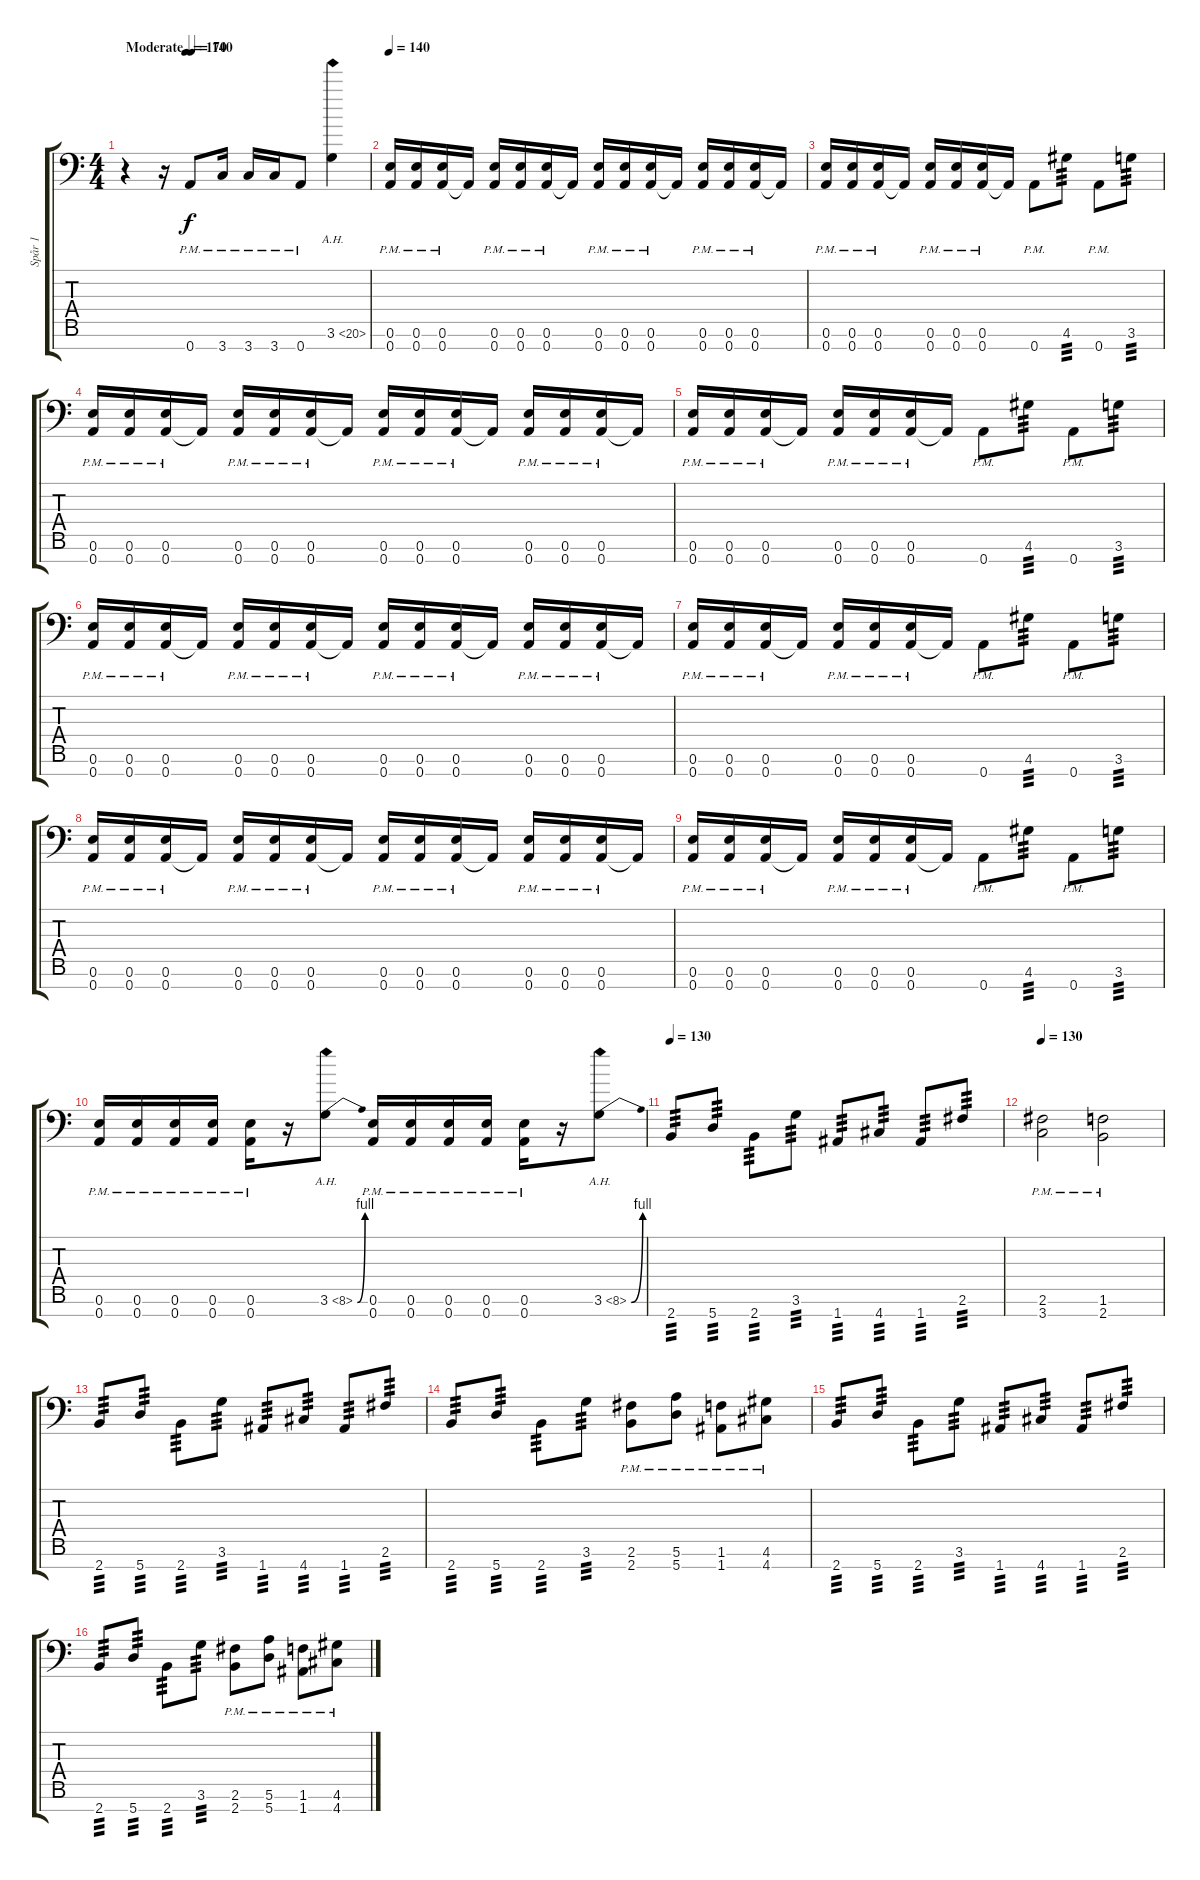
\track ("Spår 1" "Spår 1") {instrument distortionguitar}
\staff {score tabs}
\tuning (E4 B3 G3 D3 A2 E2 A1) {hide}
\ts (4 4)
\tempo (140 "Moderate")
\tempo 180
\tempo (170 0.25)
\tempo (140 "Moderate")
\clef f4
\ks c
r.4{dy f instrument distortionguitar} r.16 0.7{pm}.8 3.7{pm}.16 3.7{pm}.16 3.7{pm}.16 0.7{pm}.8 3.6{ah 17}.4 |
\tempo 140
(0.6{pm} 0.7{pm}).16 (0.6{pm} 0.7{pm}).16 (0.6{pm} 0.7{pm}).16 0.7{t}.16 (0.6{pm} 0.7{pm}).16 (0.6{pm} 0.7{pm}).16 (0.6{pm} 0.7{pm}).16 0.7{t}.16 (0.6{pm} 0.7{pm}).16 (0.6{pm} 0.7{pm}).16 (0.6{pm} 0.7{pm}).16 0.7{t}.16 (0.6{pm} 0.7{pm}).16 (0.6{pm} 0.7{pm}).16 (0.6{pm} 0.7{pm}).16 0.7{t}.16 |
(0.6{pm} 0.7{pm}).16 (0.6{pm} 0.7{pm}).16 (0.6{pm} 0.7{pm}).16 0.7{t}.16 (0.6{pm} 0.7{pm}).16 (0.6{pm} 0.7{pm}).16 (0.6{pm} 0.7{pm}).16 0.7{t}.16 0.7{pm}.8 4.6.8{tp 3} 0.7{pm}.8 3.6.8{tp 3} |
(0.6{pm} 0.7{pm}).16 (0.6{pm} 0.7{pm}).16 (0.6{pm} 0.7{pm}).16 0.7{t}.16 (0.6{pm} 0.7{pm}).16 (0.6{pm} 0.7{pm}).16 (0.6{pm} 0.7{pm}).16 0.7{t}.16 (0.6{pm} 0.7{pm}).16 (0.6{pm} 0.7{pm}).16 (0.6{pm} 0.7{pm}).16 0.7{t}.16 (0.6{pm} 0.7{pm}).16 (0.6{pm} 0.7{pm}).16 (0.6{pm} 0.7{pm}).16 0.7{t}.16 |
(0.6{pm} 0.7{pm}).16 (0.6{pm} 0.7{pm}).16 (0.6{pm} 0.7{pm}).16 0.7{t}.16 (0.6{pm} 0.7{pm}).16 (0.6{pm} 0.7{pm}).16 (0.6{pm} 0.7{pm}).16 0.7{t}.16 0.7{pm}.8 4.6.8{tp 3} 0.7{pm}.8 3.6.8{tp 3} |
(0.6{pm} 0.7{pm}).16 (0.6{pm} 0.7{pm}).16 (0.6{pm} 0.7{pm}).16 0.7{t}.16 (0.6{pm} 0.7{pm}).16 (0.6{pm} 0.7{pm}).16 (0.6{pm} 0.7{pm}).16 0.7{t}.16 (0.6{pm} 0.7{pm}).16 (0.6{pm} 0.7{pm}).16 (0.6{pm} 0.7{pm}).16 0.7{t}.16 (0.6{pm} 0.7{pm}).16 (0.6{pm} 0.7{pm}).16 (0.6{pm} 0.7{pm}).16 0.7{t}.16 |
(0.6{pm} 0.7{pm}).16 (0.6{pm} 0.7{pm}).16 (0.6{pm} 0.7{pm}).16 0.7{t}.16 (0.6{pm} 0.7{pm}).16 (0.6{pm} 0.7{pm}).16 (0.6{pm} 0.7{pm}).16 0.7{t}.16 0.7{pm}.8 4.6.8{tp 3} 0.7{pm}.8 3.6.8{tp 3} |
(0.6{pm} 0.7{pm}).16 (0.6{pm} 0.7{pm}).16 (0.6{pm} 0.7{pm}).16 0.7{t}.16 (0.6{pm} 0.7{pm}).16 (0.6{pm} 0.7{pm}).16 (0.6{pm} 0.7{pm}).16 0.7{t}.16 (0.6{pm} 0.7{pm}).16 (0.6{pm} 0.7{pm}).16 (0.6{pm} 0.7{pm}).16 0.7{t}.16 (0.6{pm} 0.7{pm}).16 (0.6{pm} 0.7{pm}).16 (0.6{pm} 0.7{pm}).16 0.7{t}.16 |
(0.6{pm} 0.7{pm}).16 (0.6{pm} 0.7{pm}).16 (0.6{pm} 0.7{pm}).16 0.7{t}.16 (0.6{pm} 0.7{pm}).16 (0.6{pm} 0.7{pm}).16 (0.6{pm} 0.7{pm}).16 0.7{t}.16 0.7{pm}.8 4.6.8{tp 3} 0.7{pm}.8 3.6.8{tp 3} |
(0.6{pm} 0.7{pm}).16 (0.6{pm} 0.7{pm}).16 (0.6{pm} 0.7{pm}).16 (0.6{pm} 0.7{pm}).16 (0.6{pm} 0.7{pm}).16 r.16 3.6{be (bend 0 0 60 4) ah 5}.8 (0.6{pm} 0.7{pm}).16 (0.6{pm} 0.7{pm}).16 (0.6{pm} 0.7{pm}).16 (0.6{pm} 0.7{pm}).16 (0.6{pm} 0.7{pm}).16 r.16 3.6{be (bend 0 0 60 4) ah 5}.8 |
\tempo 130
2.7.8{tp 3} 5.7.8{tp 3} 2.7.8{tp 3} 3.6.8{tp 3} 1.7.8{tp 3} 4.7.8{tp 3} 1.7.8{tp 3} 2.6.8{tp 3} |
\tempo 130
(2.6{pm} 3.7{pm}).2 (1.6{pm} 2.7{pm}).2 |
2.7.8{tp 3} 5.7.8{tp 3} 2.7.8{tp 3} 3.6.8{tp 3} 1.7.8{tp 3} 4.7.8{tp 3} 1.7.8{tp 3} 2.6.8{tp 3} |
2.7.8{tp 3} 5.7.8{tp 3} 2.7.8{tp 3} 3.6.8{tp 3} (2.6{pm} 2.7{pm}).8 (5.6{pm} 5.7{pm}).8 (1.6{pm} 1.7{pm}).8 (4.6{pm} 4.7{pm}).8 |
2.7.8{tp 3} 5.7.8{tp 3} 2.7.8{tp 3} 3.6.8{tp 3} 1.7.8{tp 3} 4.7.8{tp 3} 1.7.8{tp 3} 2.6.8{tp 3} |
2.7.8{tp 3} 5.7.8{tp 3} 2.7.8{tp 3} 3.6.8{tp 3} (2.6{pm} 2.7{pm}).8 (5.6{pm} 5.7{pm}).8 (1.6{pm} 1.7{pm}).8 (4.6{pm} 4.7{pm}).8
